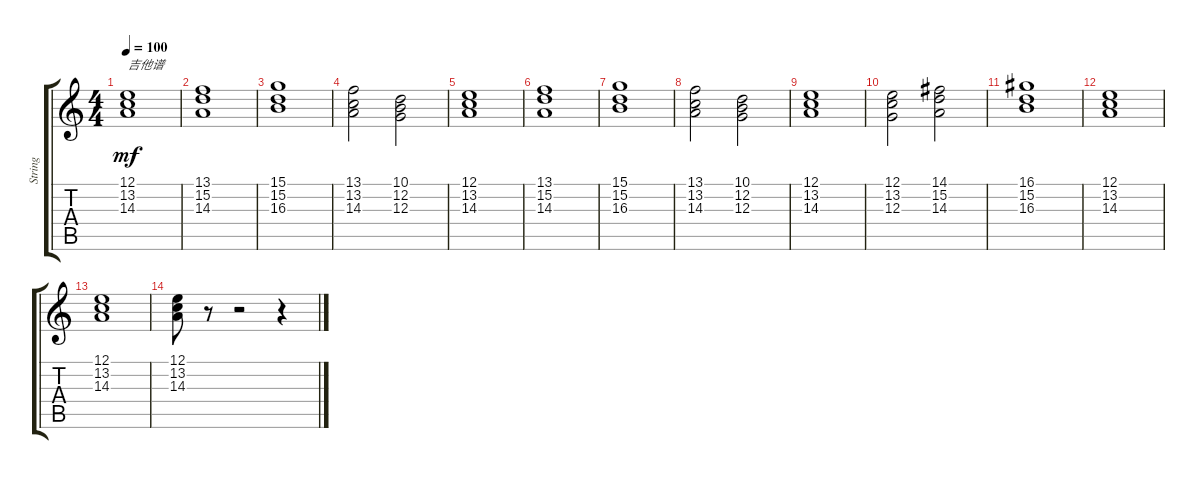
\track ("String" "String") {instrument stringensemble1}
\staff {score tabs}
\tuning (E4 B3 G3 D3 A2 E2) {hide}
\ts (4 4)
\tempo 100
\clef g2
\ks c
(12.1 13.2 14.3).1{txt "吉他谱" dy mf instrument stringensemble1} |
(13.1 15.2 14.3).1 |
(15.1 15.2 16.3).1 |
(13.1 13.2 14.3).2 (10.1 12.2 12.3).2 |
(12.1 13.2 14.3).1 |
(13.1 15.2 14.3).1 |
(15.1 15.2 16.3).1 |
(13.1 13.2 14.3).2 (10.1 12.2 12.3).2 |
(12.1 13.2 14.3).1 |
(12.1 13.2 12.3).2 (14.1 15.2 14.3).2 |
(16.1 15.2 16.3).1 |
(12.1 13.2 14.3).1 |
(12.1 13.2 14.3).1 |
(12.1 13.2 14.3).8 r.8 r.2 r.4
